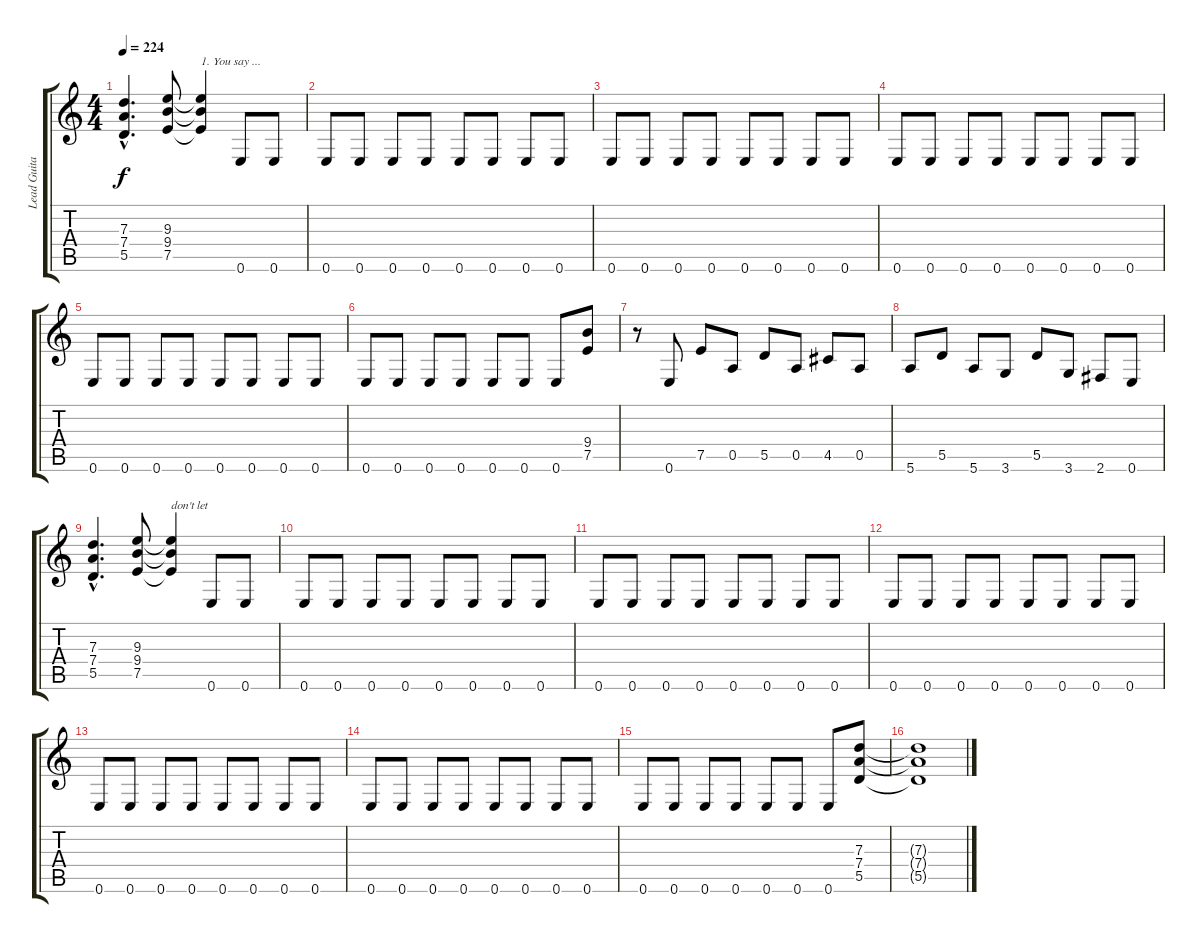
\track ("Lead Guitar" "Lead Guita") {instrument distortionguitar}
\staff {score tabs}
\tuning (E4 B3 G3 D3 A2 E2) {hide}
\ts (4 4)
\tempo 224
\clef g2
\ks c
(7.3{hac} 7.4{hac} 5.5{hac}).4{d dy f} (9.3 9.4 7.5).8 (9.3{t} 9.4{t} 7.5{t}).4{txt "1. You say ..."} 0.6.8 0.6.8 |
0.6.8 0.6.8 0.6.8 0.6.8 0.6.8 0.6.8 0.6.8 0.6.8 |
0.6.8 0.6.8 0.6.8 0.6.8 0.6.8 0.6.8 0.6.8 0.6.8 |
0.6.8 0.6.8 0.6.8 0.6.8 0.6.8 0.6.8 0.6.8 0.6.8 |
0.6.8 0.6.8 0.6.8 0.6.8 0.6.8 0.6.8 0.6.8 0.6.8 |
0.6.8 0.6.8 0.6.8 0.6.8 0.6.8 0.6.8 0.6.8 (9.4 7.5).8 |
r.8 0.6.8 7.5.8 0.5.8 5.5.8 0.5.8 4.5.8 0.5.8 |
5.6.8 5.5.8 5.6.8 3.6.8 5.5.8 3.6.8 2.6.8 0.6.8 |
(7.3{hac} 7.4{hac} 5.5{hac}).4{d} (9.3 9.4 7.5).8 (9.3{t} 9.4{t} 7.5{t}).4{txt "don't let"} 0.6.8 0.6.8 |
0.6.8 0.6.8 0.6.8 0.6.8 0.6.8 0.6.8 0.6.8 0.6.8 |
0.6.8 0.6.8 0.6.8 0.6.8 0.6.8 0.6.8 0.6.8 0.6.8 |
0.6.8 0.6.8 0.6.8 0.6.8 0.6.8 0.6.8 0.6.8 0.6.8 |
0.6.8 0.6.8 0.6.8 0.6.8 0.6.8 0.6.8 0.6.8 0.6.8 |
0.6.8 0.6.8 0.6.8 0.6.8 0.6.8 0.6.8 0.6.8 0.6.8 |
0.6.8 0.6.8 0.6.8 0.6.8 0.6.8 0.6.8 0.6.8 (7.3 7.4 5.5).8 |
(7.3{t} 7.4{t} 5.5{t}).1
